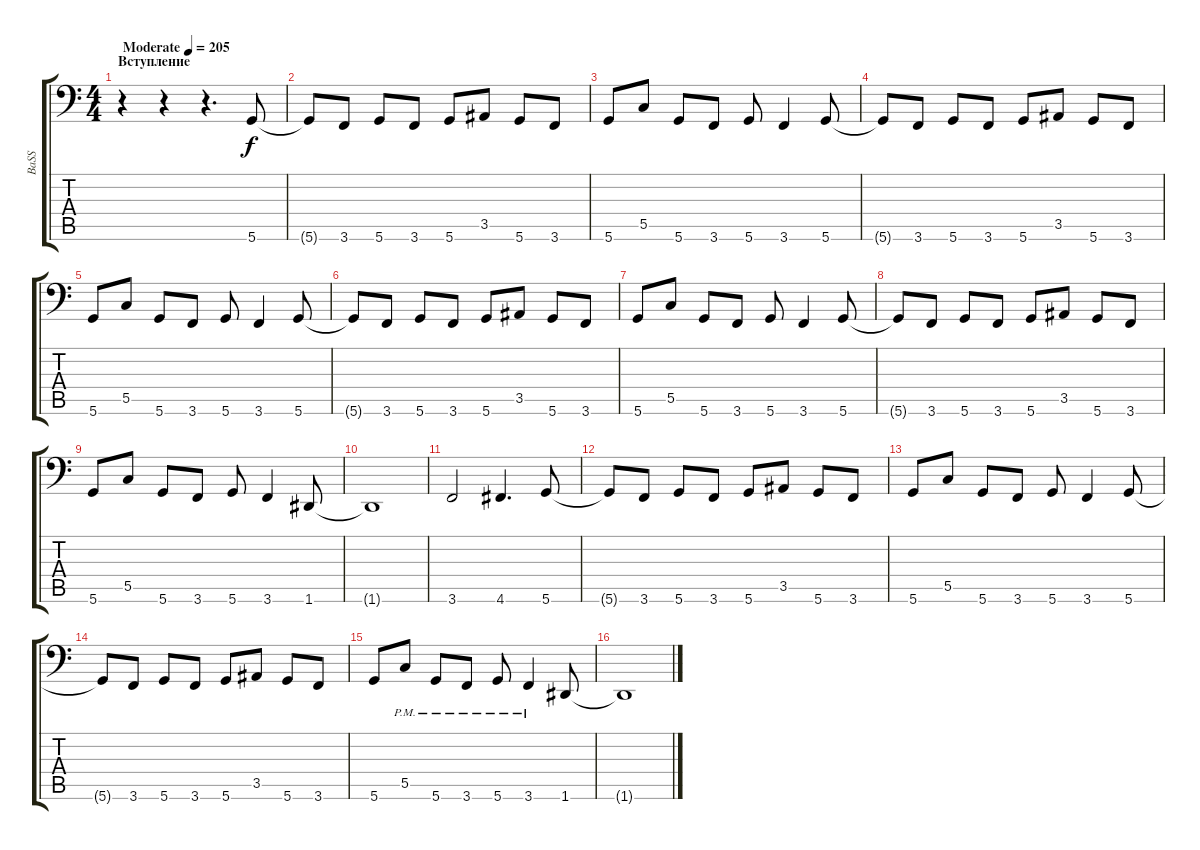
\track ("BaSS" "BaSS") {instrument electricbassfinger}
\staff {score tabs}
\tuning (D3 A2 F2 C2 G1 D1) {hide}
\ts (4 4)
\section ("" "Вступление")
\tempo (205 "Moderate")
\clef f4
\ks c
r.4{dy f instrument electricbassfinger} r.4 r.4{d} 5.6.8 |
5.6{t}.8 3.6.8 5.6.8 3.6.8 5.6.8 3.5.8 5.6.8 3.6.8 |
5.6.8 5.5.8 5.6.8 3.6.8 5.6.8 3.6.4 5.6.8 |
5.6{t}.8 3.6.8 5.6.8 3.6.8 5.6.8 3.5.8 5.6.8 3.6.8 |
5.6.8 5.5.8 5.6.8 3.6.8 5.6.8 3.6.4 5.6.8 |
5.6{t}.8 3.6.8 5.6.8 3.6.8 5.6.8 3.5.8 5.6.8 3.6.8 |
5.6.8 5.5.8 5.6.8 3.6.8 5.6.8 3.6.4 5.6.8 |
5.6{t}.8 3.6.8 5.6.8 3.6.8 5.6.8 3.5.8 5.6.8 3.6.8 |
5.6.8 5.5.8 5.6.8 3.6.8 5.6.8 3.6.4 1.6.8 |
1.6{t}.1 |
3.6.2 4.6.4{d} 5.6.8 |
5.6{t}.8 3.6.8 5.6.8 3.6.8 5.6.8 3.5.8 5.6.8 3.6.8 |
5.6.8 5.5.8 5.6.8 3.6.8 5.6.8 3.6.4 5.6.8 |
5.6{t}.8 3.6.8 5.6.8 3.6.8 5.6.8 3.5.8 5.6.8 3.6.8 |
5.6.8 5.5{pm}.8 5.6{pm}.8 3.6{pm}.8 5.6{pm}.8 3.6{pm}.4 1.6.8 |
1.6{t}.1
